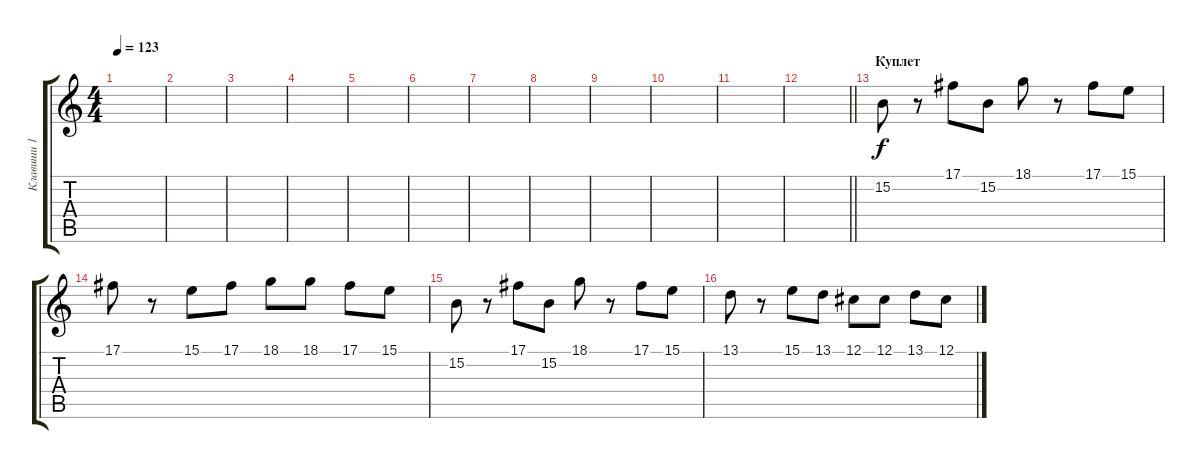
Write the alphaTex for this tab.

\track ("Клавиши 1" "Клавиши 1") {instrument bassoon}
\staff {score tabs}
\tuning (Db4 Ab3 E3 B2 Gb2 B1) {hide}
\ts (4 4)
\tempo 123
\clef g2
\ks c
|
|
|
|
|
|
|
|
|
|
|
\barLineRight lightlight
|
\section ("" "Куплет")
15.2.8 r.8 17.1.8 15.2.8 18.1.8 r.8 17.1.8 15.1.8 |
17.1.8 r.8 15.1.8 17.1.8 18.1.8 18.1.8 17.1.8 15.1.8 |
15.2.8 r.8 17.1.8 15.2.8 18.1.8 r.8 17.1.8 15.1.8 |
13.1.8 r.8 15.1.8 13.1.8 12.1.8 12.1.8 13.1.8 12.1.8
